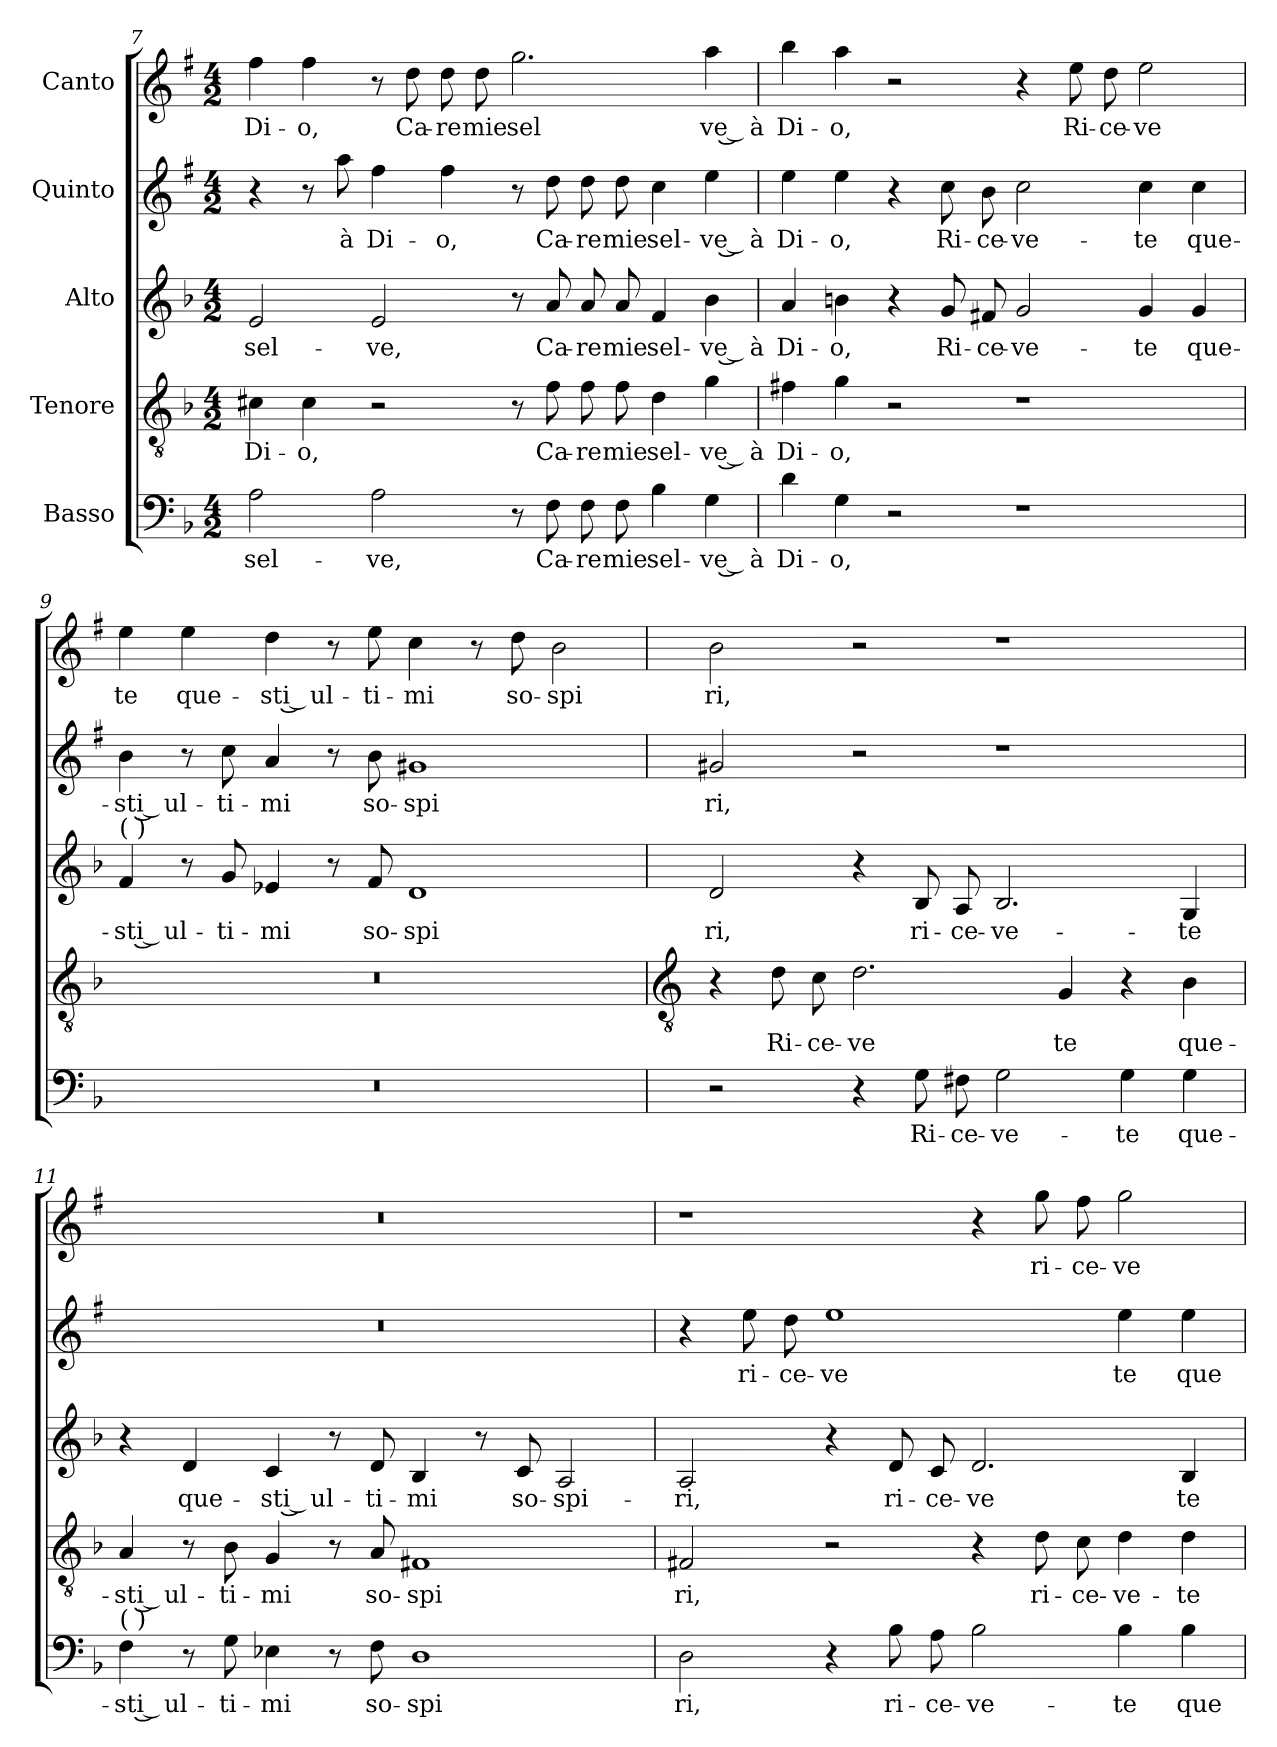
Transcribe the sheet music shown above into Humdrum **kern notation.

**kern	**text	**kern	**text	**kern	**text	**kern	**text	**kern	**text
*part5	*part5	*part4	*part4	*part3	*part3	*part2	*part2	*part1	*part1
*staff5	*staff5	*staff4	*staff4	*staff3	*staff3	*staff2	*staff2	*staff1	*staff1
*I"Basso	*	*I"Tenore	*	*I"Alto	*	*I"Quinto	*	*I"Canto	*
!!LO:LB:g=z
*clefF4	*	*clefGv2	*	*clefG2	*	*clefG2	*	*clefG2	*
*	*	*	*	*	*	*ITrd1c2	*	*ITrd1c2	*
*k[b-]	*	*k[b-]	*	*k[b-]	*	*k[b-]	*	*k[b-]	*
*F:	*	*F:	*	*F:	*	*F:	*	*F:	*
*M4/2	*	*M4/2	*	*M4/2	*	*M4/2	*	*M4/2	*
=7	=7	=7	=7	=7	=7	=7	=7	=7	=7
!	!LO:LY:b	!	!LO:LY:b	!	!LO:LY:b	!	!	!	!LO:LY:b
2A	sel-	4c#X	Di-	2e	sel-	4r	.	4ee	Di-
!	!	!	!LO:LY:b	!	!	!	!	!	!LO:LY:b
.	.	4c#	-o,	.	.	8r	.	4ee	-o,
!	!	!	!	!	!	!	!LO:LY:b	!	!
.	.	.	.	.	.	8gg	à	.	.
!	!LO:LY:b	!	!	!	!LO:LY:b	!	!LO:LY:b	!	!
2A	-ve,	2r	.	2e	-ve,	4ee	Di-	8r	.
!	!	!	!	!	!	!	!	!	!LO:LY:b
.	.	.	.	.	.	.	.	8cc	Ca-
!	!	!	!	!	!	!	!LO:LY:b	!	!LO:LY:b
.	.	.	.	.	.	4ee	-o,	8cc	-re
!	!	!	!	!	!	!	!	!	!LO:LY:b
.	.	.	.	.	.	.	.	8cc	mie
!	!	!	!	!	!	!	!	!	!LO:LY:b
8r	.	8r	.	8r	.	8r	.	2.ff	sel
!	!LO:LY:b	!	!LO:LY:b	!	!LO:LY:b	!	!LO:LY:b	!	!
8F	Ca-	8f	Ca-	8a	Ca-	8cc	Ca-	.	.
!	!LO:LY:b	!	!LO:LY:b	!	!LO:LY:b	!	!LO:LY:b	!	!
8F	-re	8f	-re	8a	-re	8cc	-re	.	.
!	!LO:LY:b	!	!LO:LY:b	!	!LO:LY:b	!	!LO:LY:b	!	!
8F	mie	8f	mie	8a	mie	8cc	mie	.	.
!	!LO:LY:b	!	!LO:LY:b	!	!LO:LY:b	!	!LO:LY:b	!	!
4B-	sel-	4d	sel-	4f	sel-	4b-	sel-	.	.
!	!LO:LY:b	!	!LO:LY:b	!	!LO:LY:b	!	!LO:LY:b	!	!LO:LY:b
4G	-ve͜ à	4g	-ve͜ à	4b-	-ve͜ à	4dd	-ve͜ à	4gg	ve͜ à
=8	=8	=8	=8	=8	=8	=8	=8	=8	=8
!	!LO:LY:b	!	!LO:LY:b	!	!LO:LY:b	!	!LO:LY:b	!	!LO:LY:b
4d	Di-	4f#X	Di-	4a	Di-	4dd	Di-	4aa	Di-
!	!LO:LY:b	!	!LO:LY:b	!	!LO:LY:b	!	!LO:LY:b	!	!LO:LY:b
4G	-o,	4g	-o,	4bn	-o,	4dd	-o,	4gg	-o,
2r	.	2r	.	4r	.	4r	.	2r	.
!	!	!	!	!	!LO:LY:b	!	!LO:LY:b	!	!
.	.	.	.	8g	Ri-	8b-	Ri-	.	.
!	!	!	!	!	!LO:LY:b	!	!LO:LY:b	!	!
.	.	.	.	8f#X	-ce-	8a	-ce-	.	.
!	!	!	!	!	!LO:LY:b	!	!LO:LY:b	!	!
1r	.	1r	.	2g	-ve-	2b-	-ve-	4r	.
!	!	!	!	!	!	!	!	!	!LO:LY:b
.	.	.	.	.	.	.	.	8dd	Ri-
!	!	!	!	!	!	!	!	!	!LO:LY:b
.	.	.	.	.	.	.	.	8cc	-ce-
!	!	!	!	!	!LO:LY:b	!	!LO:LY:b	!	!LO:LY:b
.	.	.	.	4g	-te	4b-	-te	2dd	-ve
!	!	!	!	!	!LO:LY:b	!	!LO:LY:b	!	!
.	.	.	.	4g	que-	4b-	que-	.	.
=9	=9	=9	=9	=9	=9	=9	=9	=9	=9
!	!	!	!	!LO:TX:a:t=(  )	!	!	!	!	!
!	!	!	!	!	!LO:LY:b	!	!LO:LY:b	!	!LO:LY:b
0r	.	0r	.	4f	-sti͜ ul-	4a	-sti͜ ul-	4dd	te
!	!	!	!	!	!	!	!	!	!LO:LY:b
.	.	.	.	8r	.	8r	.	4dd	que-
!	!	!	!	!	!LO:LY:b	!	!LO:LY:b	!	!
.	.	.	.	8g	-ti-	8b-	-ti-	.	.
!	!	!	!	!	!LO:LY:b	!	!LO:LY:b	!	!LO:LY:b
.	.	.	.	4e-X	-mi	4g	-mi	4cc	-sti͜ ul-
.	.	.	.	8r	.	8r	.	8r	.
!	!	!	!	!	!LO:LY:b	!	!LO:LY:b	!	!LO:LY:b
.	.	.	.	8f	so-	8a	so-	8dd	-ti-
!	!	!	!	!	!LO:LY:b	!	!LO:LY:b	!	!LO:LY:b
.	.	.	.	1d	-spi	1f#X	-spi	4b-	-mi
.	.	.	.	.	.	.	.	8r	.
!	!	!	!	!	!	!	!	!	!LO:LY:b
.	.	.	.	.	.	.	.	8cc	so-
!	!	!	!	!	!	!	!	!	!LO:LY:b
.	.	.	.	.	.	.	.	2a	-spi
!!LO:LB:g=z
=10	=10	=10	=10	=10	=10	=10	=10	=10	=10
*	*	*clefGv2	*	*	*	*	*	*	*
!	!	!	!	!	!LO:LY:b	!	!LO:LY:b	!	!LO:LY:b
2r	.	4r	.	2d	ri,	2f#	ri,	2a	ri,
!	!	!	!LO:LY:b	!	!	!	!	!	!
.	.	8d	Ri-	.	.	.	.	.	.
!	!	!	!LO:LY:b	!	!	!	!	!	!
.	.	8c	-ce-	.	.	.	.	.	.
!	!	!	!LO:LY:b	!	!	!	!	!	!
4r	.	2.d	-ve	4r	.	2r	.	2r	.
!	!LO:LY:b	!	!	!	!LO:LY:b	!	!	!	!
8G	Ri-	.	.	8B-	ri-	.	.	.	.
!	!LO:LY:b	!	!	!	!LO:LY:b	!	!	!	!
8F#X	-ce-	.	.	8A	-ce-	.	.	.	.
!	!LO:LY:b	!	!	!	!LO:LY:b	!	!	!	!
2G	-ve-	.	.	2.B-	-ve-	1r	.	1r	.
!	!	!	!LO:LY:b	!	!	!	!	!	!
.	.	4G	te	.	.	.	.	.	.
!	!LO:LY:b	!	!	!	!	!	!	!	!
4G	-te	4r	.	.	.	.	.	.	.
!	!LO:LY:b	!	!LO:LY:b	!	!LO:LY:b	!	!	!	!
4G	que-	4B-	que-	4G	-te	.	.	.	.
=11	=11	=11	=11	=11	=11	=11	=11	=11	=11
!LO:TX:a:t=(  )	!	!	!	!	!	!	!	!	!
!	!LO:LY:b	!	!LO:LY:b	!	!	!	!	!	!
4F	-sti͜ ul-	4A	-sti͜ ul-	4r	.	0r	.	0r	.
!	!	!	!	!	!LO:LY:b	!	!	!	!
8r	.	8r	.	4d	que-	.	.	.	.
!	!LO:LY:b	!	!LO:LY:b	!	!	!	!	!	!
8G	-ti-	8B-	-ti-	.	.	.	.	.	.
!	!LO:LY:b	!	!LO:LY:b	!	!LO:LY:b	!	!	!	!
4E-X	-mi	4G	-mi	4c	-sti͜ ul-	.	.	.	.
8r	.	8r	.	8r	.	.	.	.	.
!	!LO:LY:b	!	!LO:LY:b	!	!LO:LY:b	!	!	!	!
8F	so-	8A	so-	8d	-ti-	.	.	.	.
!	!LO:LY:b	!	!LO:LY:b	!	!LO:LY:b	!	!	!	!
1D	-spi	1F#X	-spi	4B-	-mi	.	.	.	.
.	.	.	.	8r	.	.	.	.	.
!	!	!	!	!	!LO:LY:b	!	!	!	!
.	.	.	.	8c	so-	.	.	.	.
!	!	!	!	!	!LO:LY:b	!	!	!	!
.	.	.	.	2A	-spi-	.	.	.	.
=12	=12	=12	=12	=12	=12	=12	=12	=12	=12
!	!LO:LY:b	!	!LO:LY:b	!	!LO:LY:b	!	!	!	!
2D	ri,	2F#	ri,	2A	-ri,	4r	.	1r	.
!	!	!	!	!	!	!	!LO:LY:b	!	!
.	.	.	.	.	.	8dd	ri-	.	.
!	!	!	!	!	!	!	!LO:LY:b	!	!
.	.	.	.	.	.	8cc	-ce-	.	.
!	!	!	!	!	!	!	!LO:LY:b	!	!
4r	.	2r	.	4r	.	1dd	-ve	.	.
!	!LO:LY:b	!	!	!	!LO:LY:b	!	!	!	!
8B-	ri-	.	.	8d	ri-	.	.	.	.
!	!LO:LY:b	!	!	!	!LO:LY:b	!	!	!	!
8A	-ce-	.	.	8c	-ce-	.	.	.	.
!	!LO:LY:b	!	!	!	!LO:LY:b	!	!	!	!
2B-	-ve-	4r	.	2.d	-ve	.	.	4r	.
!	!	!	!LO:LY:b	!	!	!	!	!	!LO:LY:b
.	.	8d	ri-	.	.	.	.	8ff	ri-
!	!	!	!LO:LY:b	!	!	!	!	!	!LO:LY:b
.	.	8c	-ce-	.	.	.	.	8ee	-ce-
!	!LO:LY:b	!	!LO:LY:b	!	!	!	!LO:LY:b	!	!LO:LY:b
4B-	-te	4d	-ve-	.	.	4dd	te	2ff	-ve-
!	!LO:LY:b	!	!LO:LY:b	!	!LO:LY:b	!	!LO:LY:b	!	!
4B-	que-	4d	-te	4B-	te	4dd	que-	.	.
=	=	=	=	=	=	=	=	=	=
*-	*-	*-	*-	*-	*-	*-	*-	*-	*-
